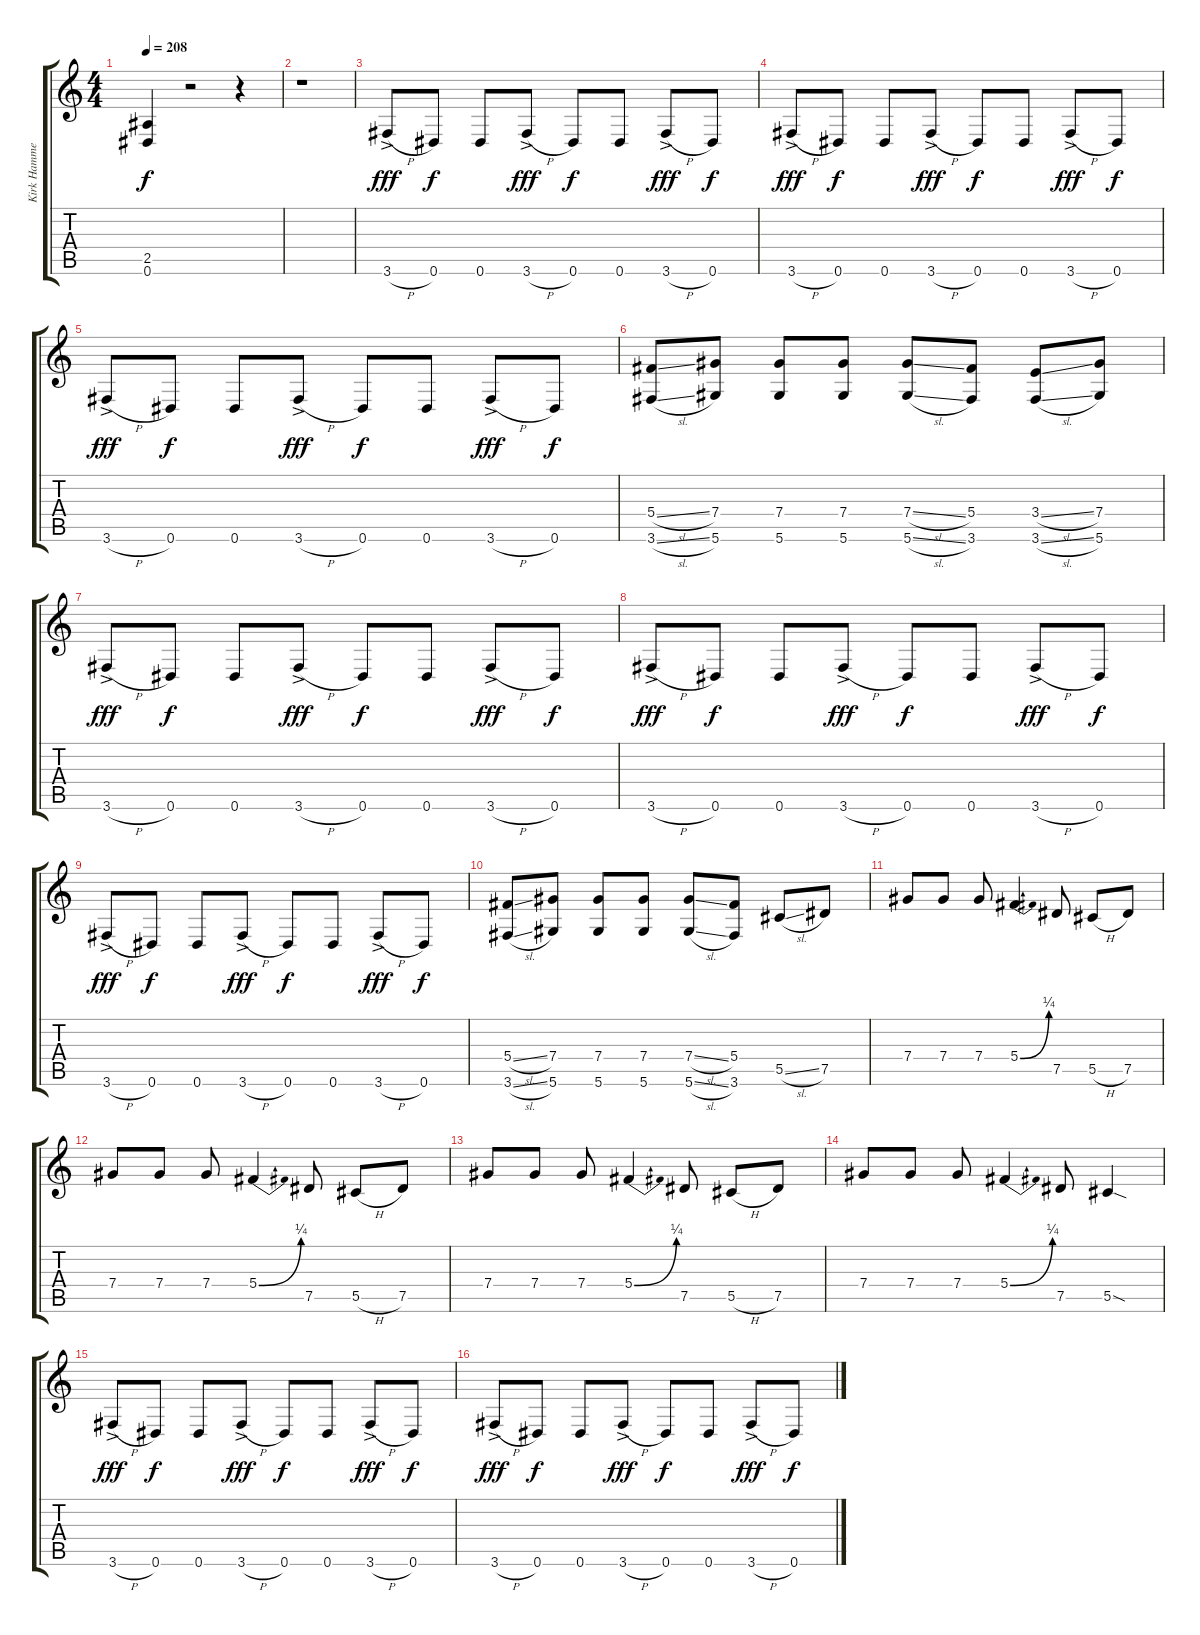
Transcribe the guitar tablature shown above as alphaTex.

\track ("Kirk Hammett (Guitar)" "Kirk Hamme") {instrument distortionguitar}
\staff {score tabs}
\tuning (Eb4 Bb3 Gb3 Db3 Ab2 Eb2) {hide}
\ts (4 4)
\tempo 208
\clef g2
\ks c
(2.5 0.6).4{dy f instrument distortionguitar} r.2 r.4 |
r.1 |
3.6{h ac}.8{dy fff} 0.6.8{dy f} 0.6.8 3.6{h ac}.8{dy fff} 0.6.8{dy f} 0.6.8 3.6{h ac}.8{dy fff} 0.6.8{dy f} |
3.6{h ac}.8{dy fff} 0.6.8{dy f} 0.6.8 3.6{h ac}.8{dy fff} 0.6.8{dy f} 0.6.8 3.6{h ac}.8{dy fff} 0.6.8{dy f} |
3.6{h ac}.8{dy fff} 0.6.8{dy f} 0.6.8 3.6{h ac}.8{dy fff} 0.6.8{dy f} 0.6.8 3.6{h ac}.8{dy fff} 0.6.8{dy f} |
(5.4{sl} 3.6{sl}).8 (7.4 5.6).8 (7.4 5.6).8 (7.4 5.6).8 (7.4{sl} 5.6{sl}).8 (5.4 3.6).8 (3.4{sl} 3.6{sl}).8 (7.4 5.6).8 |
3.6{h ac}.8{dy fff} 0.6.8{dy f} 0.6.8 3.6{h ac}.8{dy fff} 0.6.8{dy f} 0.6.8 3.6{h ac}.8{dy fff} 0.6.8{dy f} |
3.6{h ac}.8{dy fff} 0.6.8{dy f} 0.6.8 3.6{h ac}.8{dy fff} 0.6.8{dy f} 0.6.8 3.6{h ac}.8{dy fff} 0.6.8{dy f} |
3.6{h ac}.8{dy fff} 0.6.8{dy f} 0.6.8 3.6{h ac}.8{dy fff} 0.6.8{dy f} 0.6.8 3.6{h ac}.8{dy fff} 0.6.8{dy f} |
(5.4{sl} 3.6{sl}).8 (7.4 5.6).8 (7.4 5.6).8 (7.4 5.6).8 (7.4{sl} 5.6{sl}).8 (5.4 3.6).8 5.5{sl}.8 7.5.8 |
7.4.8 7.4.8 7.4.8 5.4{be (bend 0 0 60 1)}.4 7.5.8 5.5{h}.8 7.5.8 |
7.4.8 7.4.8 7.4.8 5.4{be (bend 0 0 60 1)}.4 7.5.8 5.5{h}.8 7.5.8 |
7.4.8 7.4.8 7.4.8 5.4{be (bend 0 0 60 1)}.4 7.5.8 5.5{h}.8 7.5.8 |
7.4.8 7.4.8 7.4.8 5.4{be (bend 0 0 60 1)}.4 7.5.8 5.5{sod}.4 |
3.6{h ac}.8{dy fff} 0.6.8{dy f} 0.6.8 3.6{h ac}.8{dy fff} 0.6.8{dy f} 0.6.8 3.6{h ac}.8{dy fff} 0.6.8{dy f} |
3.6{h ac}.8{dy fff} 0.6.8{dy f} 0.6.8 3.6{h ac}.8{dy fff} 0.6.8{dy f} 0.6.8 3.6{h ac}.8{dy fff} 0.6.8{dy f}
